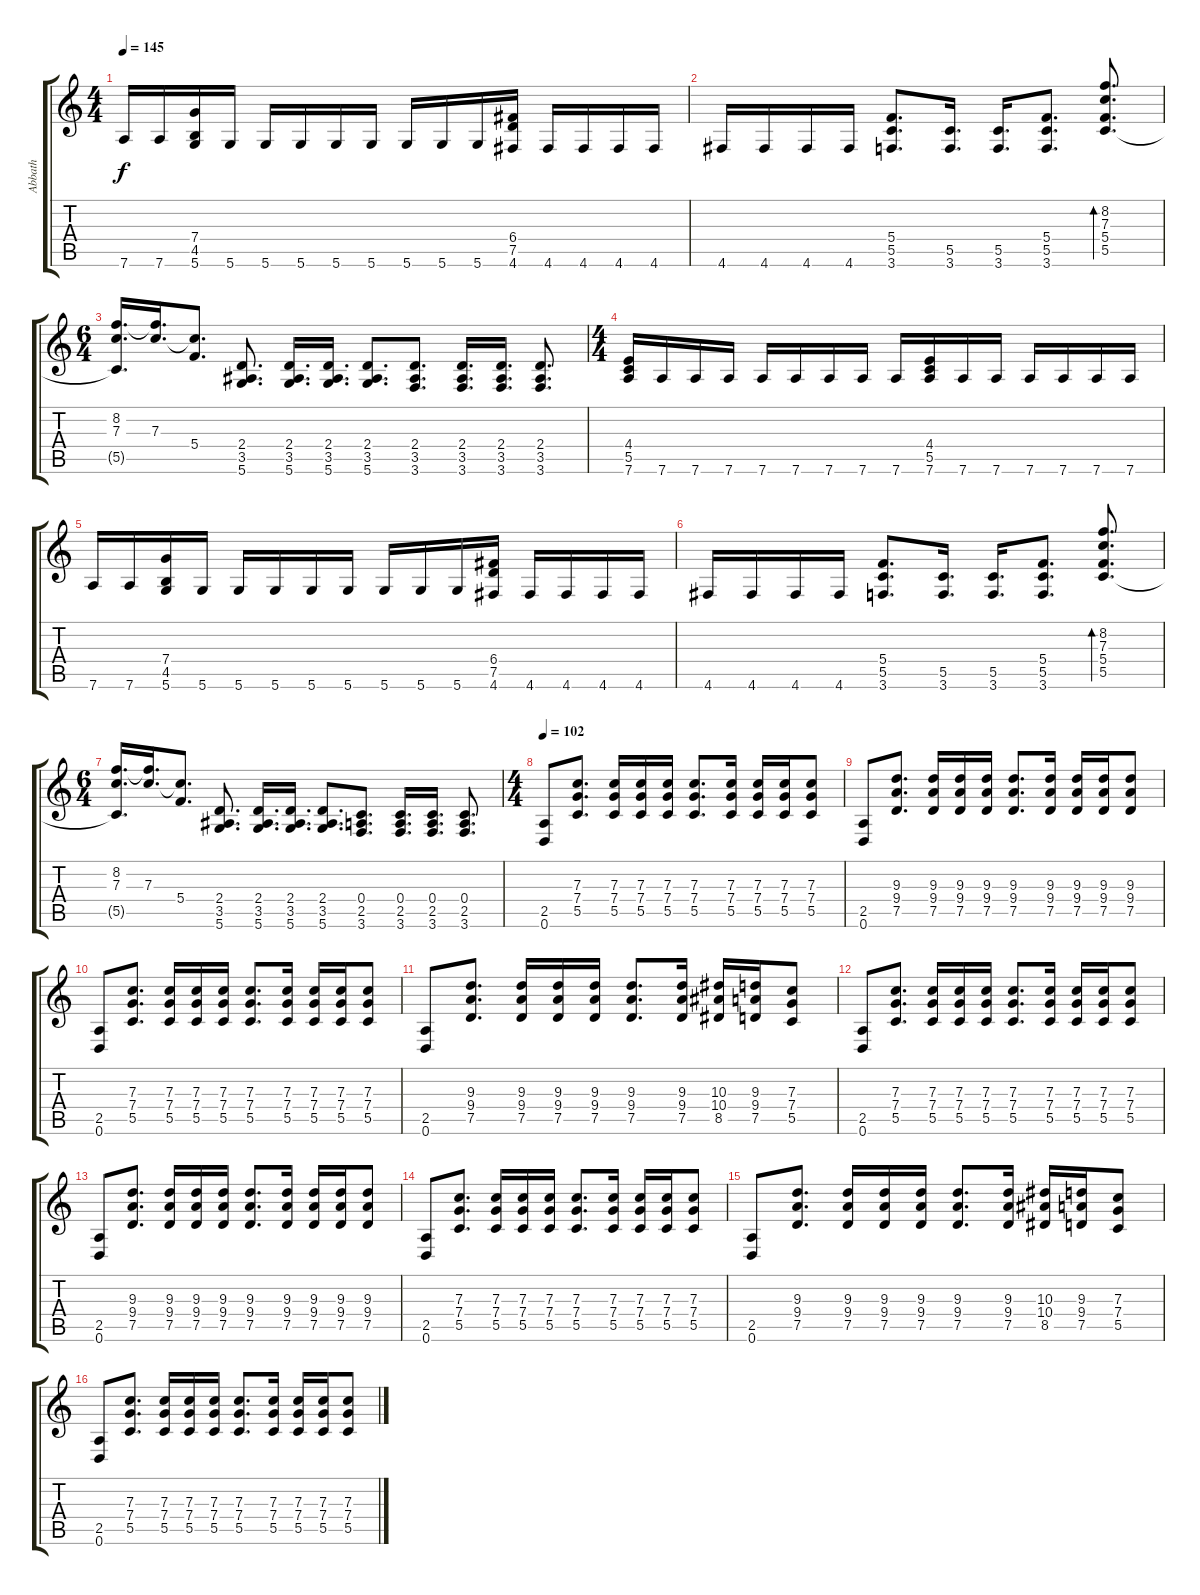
\track ("Abbath" "Abbath") {instrument distortionguitar}
\staff {score tabs}
\tuning (D4 A3 F3 C3 G2 D2) {hide}
\ts (4 4)
\tempo 145
\clef g2
\ks c
7.6.16{dy f} 7.6.16 (7.4 4.5 5.6).16 5.6.16 5.6.16 5.6.16 5.6.16 5.6.16 5.6.16 5.6.16 5.6.16 (6.4 7.5 4.6).16 4.6.16 4.6.16 4.6.16 4.6.16 |
4.6.16 4.6.16 4.6.16 4.6.16 (5.4 5.5 3.6).8{d} (5.5 3.6).16{d} (5.5 3.6).16{d} (5.4 5.5 3.6).8{d} (8.2 7.3 5.4 5.5).8{d bd 30} |
\ts (6 4)
(8.2 7.3 5.5{t}).16{d} (8.2{t} 7.3).16{d} (7.3{t} 5.4).8{d} (2.4 3.5 5.6).8{d} (2.4 3.5 5.6).16{d} (2.4 3.5 5.6).16{d} (2.4 3.5 5.6).8{d} (2.4 3.5 3.6).8{d} (2.4 3.5 3.6).16{d} (2.4 3.5 3.6).16{d} (2.4 3.5 3.6).8{d} |
\ts (4 4)
(4.4 5.5 7.6).16 7.6.16 7.6.16 7.6.16 7.6.16 7.6.16 7.6.16 7.6.16 7.6.16 (4.4 5.5 7.6).16 7.6.16 7.6.16 7.6.16 7.6.16 7.6.16 7.6.16 |
7.6.16 7.6.16 (7.4 4.5 5.6).16 5.6.16 5.6.16 5.6.16 5.6.16 5.6.16 5.6.16 5.6.16 5.6.16 (6.4 7.5 4.6).16 4.6.16 4.6.16 4.6.16 4.6.16 |
4.6.16 4.6.16 4.6.16 4.6.16 (5.4 5.5 3.6).8{d} (5.5 3.6).16{d} (5.5 3.6).16{d} (5.4 5.5 3.6).8{d} (8.2 7.3 5.4 5.5).8{d bd 30} |
\ts (6 4)
(8.2 7.3 5.5{t}).16{d} (8.2{t} 7.3).16{d} (7.3{t} 5.4).8{d} (2.4 3.5 5.6).8{d} (2.4 3.5 5.6).16{d} (2.4 3.5 5.6).16{d} (2.4 3.5 5.6).8{d} (0.4 2.5 3.6).8{d} (0.4 2.5 3.6).16{d} (0.4 2.5 3.6).16{d} (0.4 2.5 3.6).8{d} |
\ts (4 4)
\tempo 102
(2.5 0.6).8 (7.3 7.4 5.5).8{d} (7.3 7.4 5.5).16 (7.3 7.4 5.5).16 (7.3 7.4 5.5).16 (7.3 7.4 5.5).8{d} (7.3 7.4 5.5).16 (7.3 7.4 5.5).16 (7.3 7.4 5.5).16 (7.3 7.4 5.5).8 |
(2.5 0.6).8 (9.3 9.4 7.5).8{d} (9.3 9.4 7.5).16 (9.3 9.4 7.5).16 (9.3 9.4 7.5).16 (9.3 9.4 7.5).8{d} (9.3 9.4 7.5).16 (9.3 9.4 7.5).16 (9.3 9.4 7.5).16 (9.3 9.4 7.5).8 |
(2.5 0.6).8 (7.3 7.4 5.5).8{d} (7.3 7.4 5.5).16 (7.3 7.4 5.5).16 (7.3 7.4 5.5).16 (7.3 7.4 5.5).8{d} (7.3 7.4 5.5).16 (7.3 7.4 5.5).16 (7.3 7.4 5.5).16 (7.3 7.4 5.5).8 |
(2.5 0.6).8 (9.3 9.4 7.5).8{d} (9.3 9.4 7.5).16 (9.3 9.4 7.5).16 (9.3 9.4 7.5).16 (9.3 9.4 7.5).8{d} (9.3 9.4 7.5).16 (10.3 10.4 8.5).16 (9.3 9.4 7.5).16 (7.3 7.4 5.5).8 |
(2.5 0.6).8 (7.3 7.4 5.5).8{d} (7.3 7.4 5.5).16 (7.3 7.4 5.5).16 (7.3 7.4 5.5).16 (7.3 7.4 5.5).8{d} (7.3 7.4 5.5).16 (7.3 7.4 5.5).16 (7.3 7.4 5.5).16 (7.3 7.4 5.5).8 |
(2.5 0.6).8 (9.3 9.4 7.5).8{d} (9.3 9.4 7.5).16 (9.3 9.4 7.5).16 (9.3 9.4 7.5).16 (9.3 9.4 7.5).8{d} (9.3 9.4 7.5).16 (9.3 9.4 7.5).16 (9.3 9.4 7.5).16 (9.3 9.4 7.5).8 |
(2.5 0.6).8 (7.3 7.4 5.5).8{d} (7.3 7.4 5.5).16 (7.3 7.4 5.5).16 (7.3 7.4 5.5).16 (7.3 7.4 5.5).8{d} (7.3 7.4 5.5).16 (7.3 7.4 5.5).16 (7.3 7.4 5.5).16 (7.3 7.4 5.5).8 |
(2.5 0.6).8 (9.3 9.4 7.5).8{d} (9.3 9.4 7.5).16 (9.3 9.4 7.5).16 (9.3 9.4 7.5).16 (9.3 9.4 7.5).8{d} (9.3 9.4 7.5).16 (10.3 10.4 8.5).16 (9.3 9.4 7.5).16 (7.3 7.4 5.5).8 |
(2.5 0.6).8 (7.3 7.4 5.5).8{d} (7.3 7.4 5.5).16 (7.3 7.4 5.5).16 (7.3 7.4 5.5).16 (7.3 7.4 5.5).8{d} (7.3 7.4 5.5).16 (7.3 7.4 5.5).16 (7.3 7.4 5.5).16 (7.3 7.4 5.5).8
